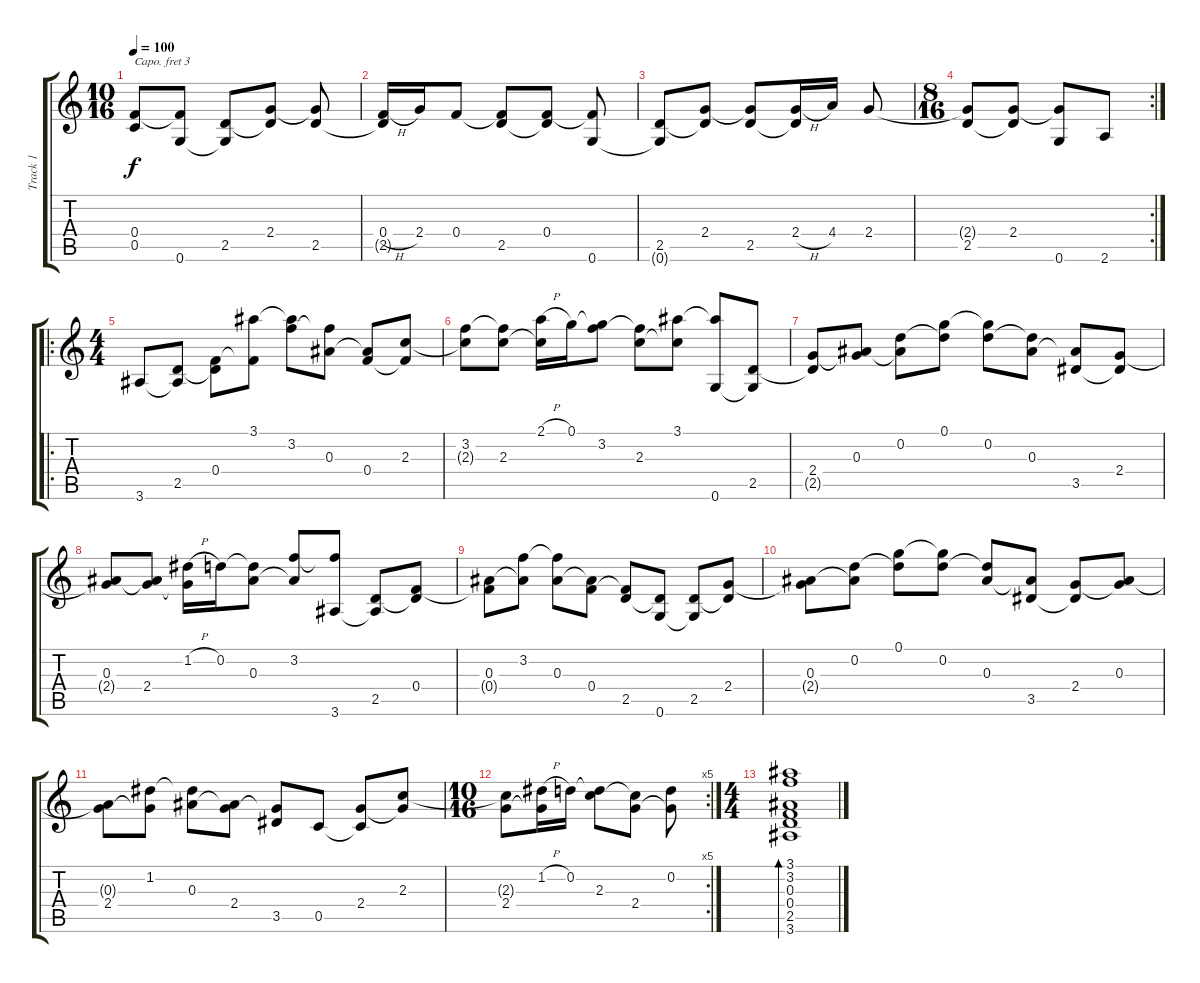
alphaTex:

\track ("Track 1" "Track 1") {instrument acousticguitarsteel}
\staff {score tabs}
\capo 3
\tuning (E4 B3 G3 D3 A2 E2) {hide}
\ts (10 16)
\tempo 100
\clef g2
\ks c
(0.4 0.5{t}).8{dy f} (0.4{t} 0.6).8 (2.5 0.6{t}).8 (2.4 2.5{t}).8 (2.4{t} 2.5).8 |
(0.4{h} 2.5{t}).16 2.4.16 0.4.8 (0.4{t} 2.5).8 (0.4 2.5{t}).8 (0.4{t} 0.6).8 |
(2.5 0.6{t}).8 (2.4 2.5{t}).8 (2.4{t} 2.5).8 (2.4{h} 2.5{t}).16 4.4.16 2.4.8 |
\rc 2
\ts (8 16)
(2.4{t} 2.5).8 (2.4 2.5{t}).8 (2.4{t} 0.6).8 2.6.8 |
\ro
\ts (4 4)
3.6.8 (2.5 3.6{t}).8 (0.4 2.5{t}).8 (3.1 0.4{t}).8 (3.1{t} 3.2).8 (3.2{t} 0.3).8 (0.3{t} 0.4).8 (2.3 0.4{t}).8 |
(3.2 2.3{t}).8 (3.2{t} 2.3).8 (2.1{h} 2.3{t}).16 0.1.16 (0.1{t} 3.2).8 (3.2{t} 2.3).8 (3.1 2.3{t}).8 (3.1{t} 0.6).8 (2.5 0.6{t}).8 |
(2.4 2.5{t}).8 (0.3 2.4{t}).8 (0.2 0.3{t}).8 (0.1 0.2{t}).8 (0.1{t} 0.2).8 (0.2{t} 0.3).8 (0.3{t} 3.5).8 (2.4 3.5{t}).8 |
(0.3 2.4{t}).8 (0.3{t} 2.4).8 (1.2{h} 2.4{t}).16 0.2.16 (0.2{t} 0.3).8 (3.2 0.3{t}).8 (3.2{t} 3.6).8 (2.5 3.6{t}).8 (0.4 2.5{t}).8 |
(0.3 0.4{t}).8 (3.2 0.3{t}).8 (3.2{t} 0.3).8 (0.3{t} 0.4).8 (0.4{t} 2.5).8 (2.5{t} 0.6).8 (2.5 0.6{t}).8 (2.4 2.5{t}).8 |
(0.3 2.4{t}).8 (0.2 0.3{t}).8 (0.1 0.2{t}).8 (0.1{t} 0.2).8 (0.2{t} 0.3).8 (0.3{t} 3.5).8 (2.4 3.5{t}).8 (0.3 2.4{t}).8 |
(0.3{t} 2.4).8 (1.2 2.4{t}).8 (1.2{t} 0.3).8 (0.3{t} 2.4).8 (2.4{t} 3.5).8 0.5.8 (2.4 0.5{t}).8 (2.3 2.4{t}).8 |
\rc 5
\ts (10 16)
(2.3{t} 2.4).8 (1.2{h} 2.4{t}).16 0.2.16 (0.2{t} 2.3).8 (2.3{t} 2.4).8 (0.2 2.4{t}).8 |
\ts (4 4)
(3.1 3.2 0.3 0.4 2.5 3.6).1{bd 480}
